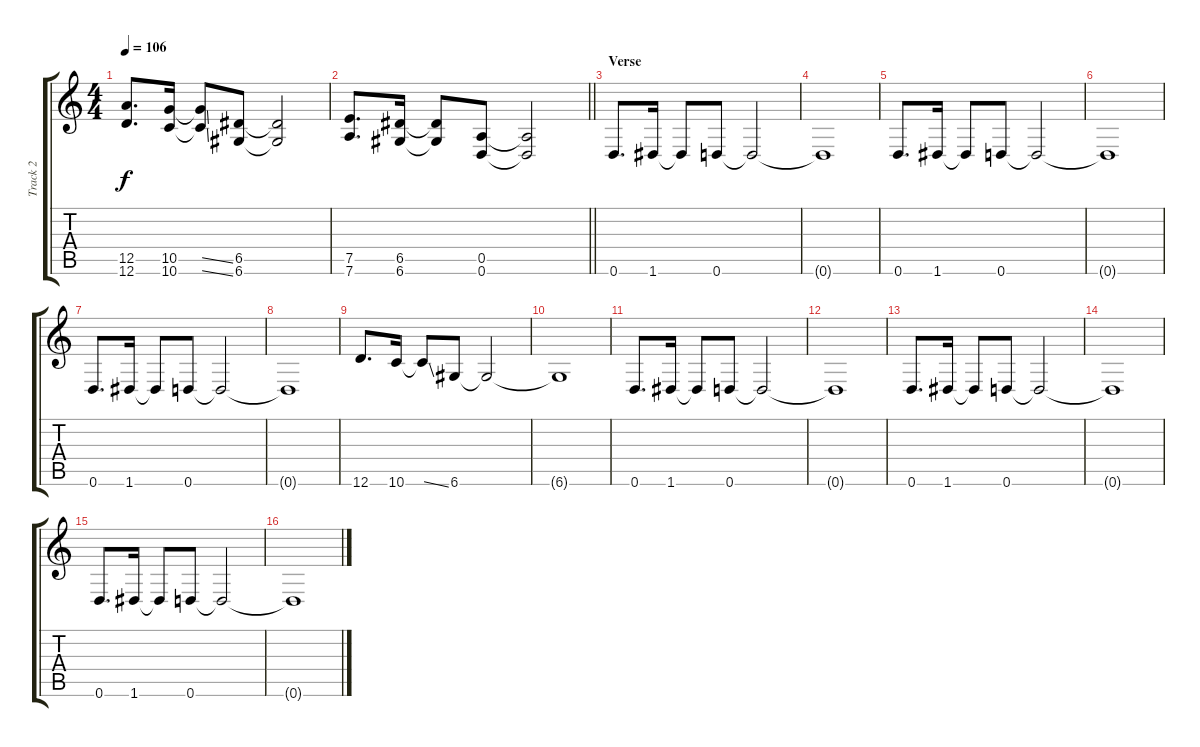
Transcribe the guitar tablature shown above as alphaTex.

\track ("Track 2" "Track 2") {instrument distortionguitar}
\staff {score tabs}
\tuning (E4 A3 F3 D3 A2 D2) {hide}
\ts (4 4)
\tempo 106
\clef g2
\ks c
(12.5 12.6).8{d dy f} (10.5 10.6).16 (10.5{ss t} 10.6{ss t}).8 (6.5 6.6).8 (6.5{t} 6.6{t}).2 |
\barLineRight lightlight
(7.5 7.6).8{d} (6.5 6.6).16 (6.5{t} 6.6{t}).8 (0.5 0.6).8 (0.5{t} 0.6{t}).2 |
\section ("" "Verse")
0.6.8{d} 1.6.16 1.6{t}.8 0.6.8 0.6{t}.2 |
0.6{t}.1 |
0.6.8{d} 1.6.16 1.6{t}.8 0.6.8 0.6{t}.2 |
0.6{t}.1 |
0.6.8{d} 1.6.16 1.6{t}.8 0.6.8 0.6{t}.2 |
0.6{t}.1 |
12.6.8{d} 10.6.16 10.6{ss t}.8 6.6.8 6.6{t}.2 |
6.6{t}.1 |
0.6.8{d} 1.6.16 1.6{t}.8 0.6.8 0.6{t}.2 |
0.6{t}.1 |
0.6.8{d} 1.6.16 1.6{t}.8 0.6.8 0.6{t}.2 |
0.6{t}.1 |
0.6.8{d} 1.6.16 1.6{t}.8 0.6.8 0.6{t}.2 |
0.6{t}.1
